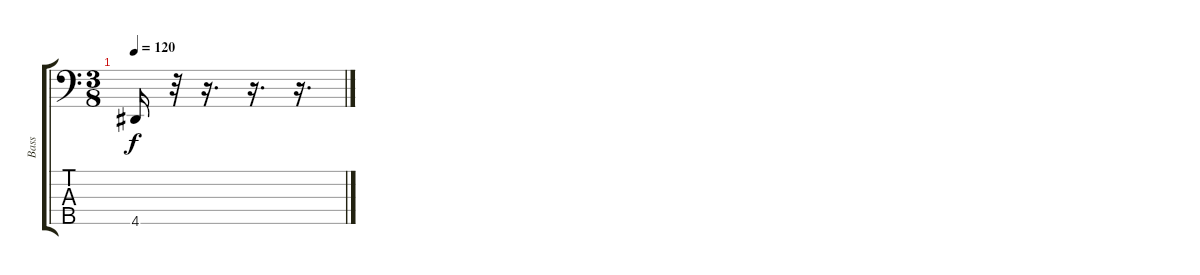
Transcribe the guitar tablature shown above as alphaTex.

\track ("Bass" "Bass") {instrument electricbassfinger}
\staff {score tabs}
\tuning (G2 D2 A1 E1 B0) {hide}
\ts (3 8)
\tempo 120
\clef f4
\ks c
4.5.16{dy f} r.32 r.16{d} r.16{d} r.16{d}
